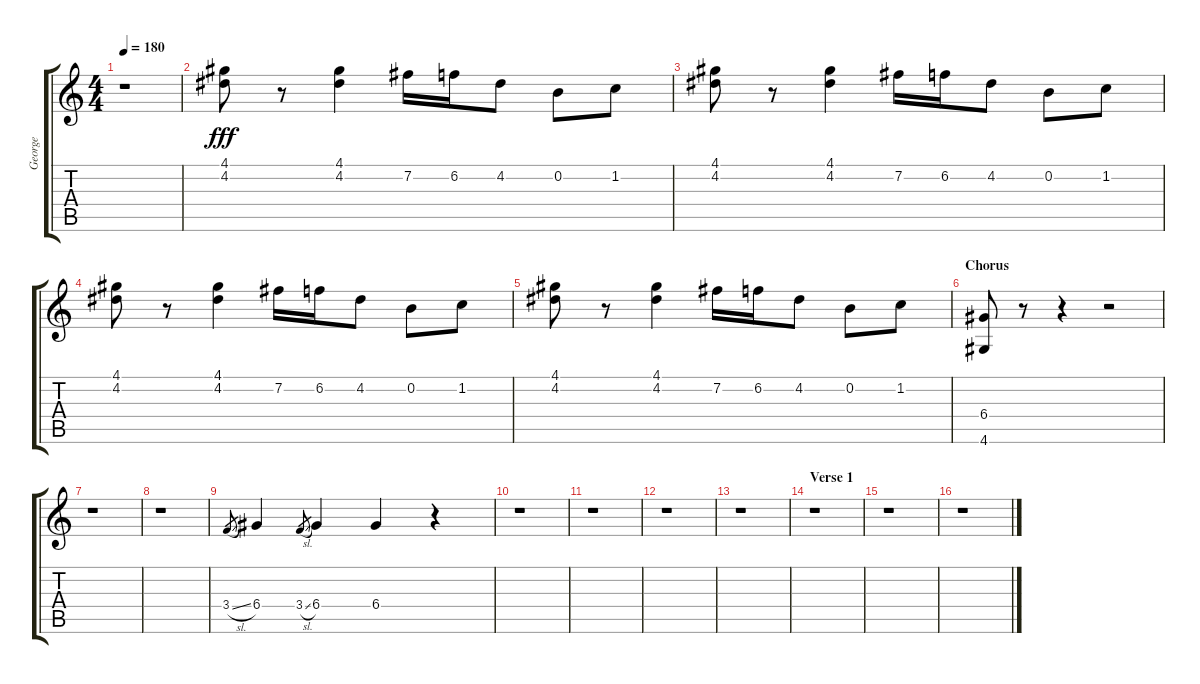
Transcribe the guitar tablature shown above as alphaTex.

\track ("George" "George") {instrument overdrivenguitar}
\staff {score tabs}
\tuning (E4 B3 G3 D3 A2 E2) {hide}
\ts (4 4)
\tempo 180
\clef g2
\ks c
r.1{dy f} |
(4.1 4.2).8{dy fff volume 14} r.8 (4.1 4.2).4 7.2.16 6.2.16 4.2.8 0.2.8 1.2.8 |
(4.1 4.2).8 r.8 (4.1 4.2).4 7.2.16 6.2.16 4.2.8 0.2.8 1.2.8 |
(4.1 4.2).8 r.8 (4.1 4.2).4 7.2.16 6.2.16 4.2.8 0.2.8 1.2.8 |
(4.1 4.2).8 r.8 (4.1 4.2).4 7.2.16 6.2.16 4.2.8 0.2.8 1.2.8 |
\section ("" "Chorus")
(6.4 4.6).8 r.8 r.4 r.2 |
r.1 |
r.1 |
3.4{sl}.8{gr} 6.4.4 3.4{sl}.8{gr} 6.4.4 6.4.4 r.4 |
r.1 |
r.1 |
r.1 |
r.1 |
\section ("" "Verse 1")
r.1 |
r.1 |
r.1
